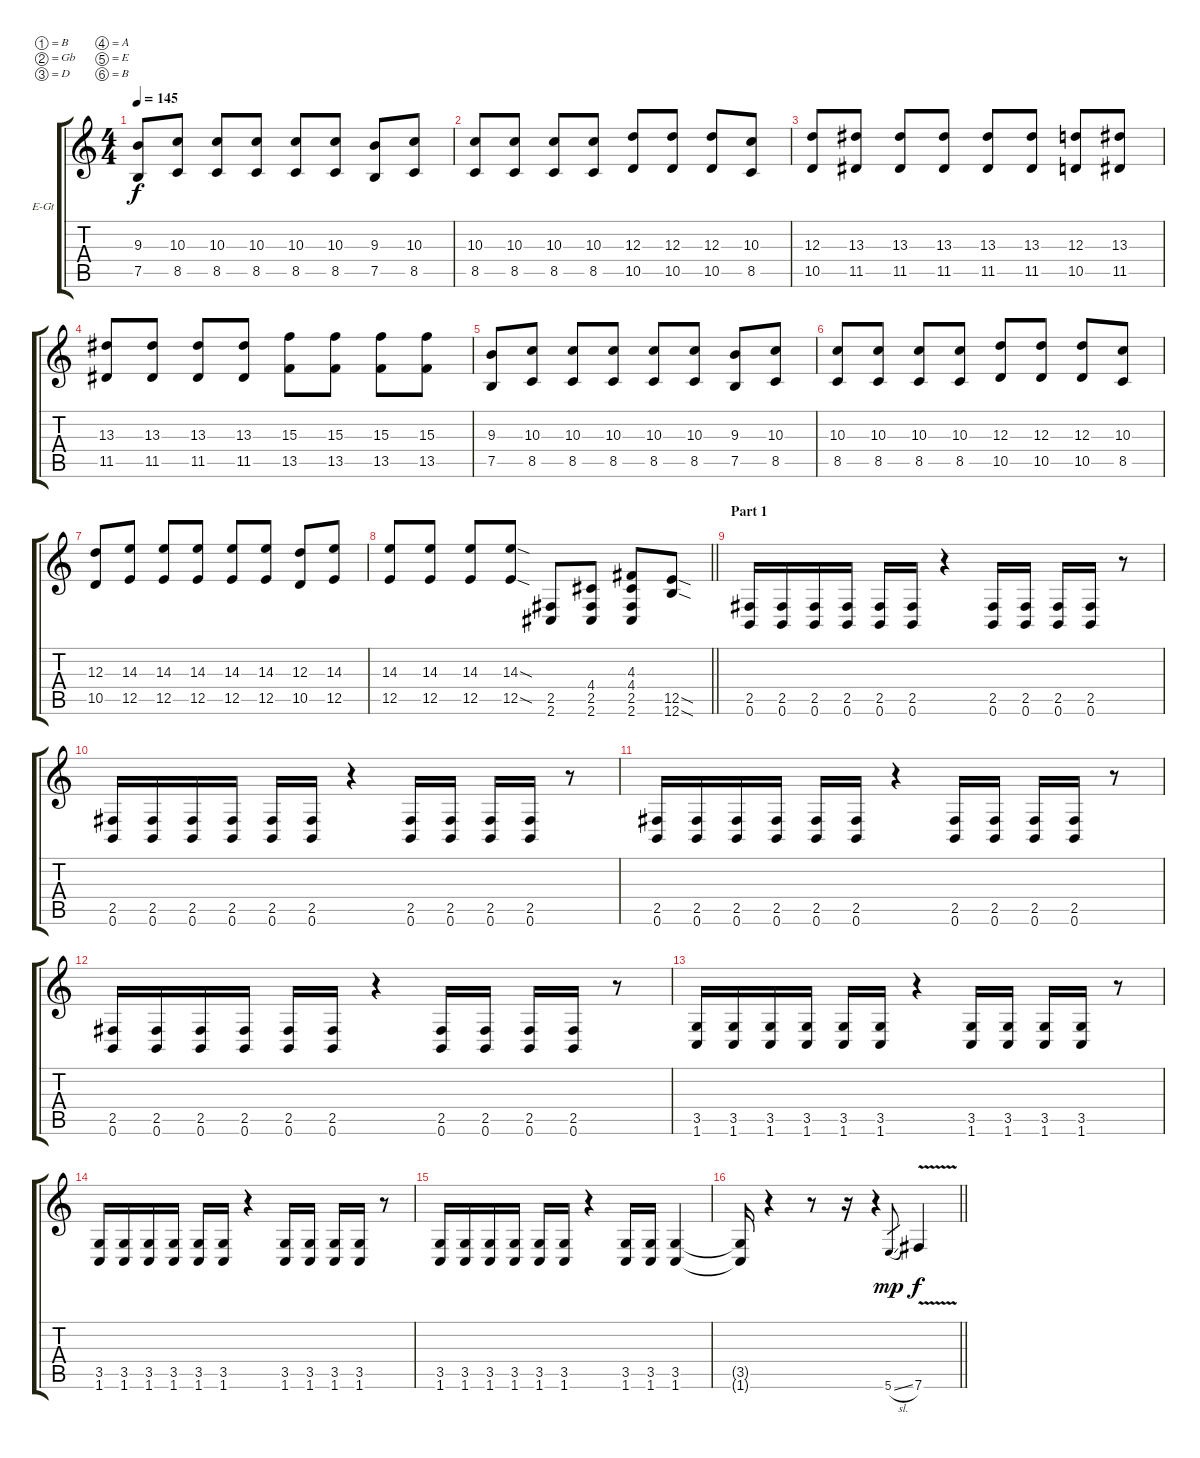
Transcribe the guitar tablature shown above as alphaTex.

\bracketExtendMode groupsimilarinstruments
\firstSystemTrackNameOrientation horizontal
\otherSystemsTrackNameOrientation horizontal
\track ("RG LEFT" "E-Gt") {instrument distortionguitar}
\staff {score tabs}
\tuning (B3 Gb3 D3 A2 E2 B1)
\ts (4 4)
\tempo 145
\clef g2
\ks c
(9.3 7.5).8{dy f} (10.3 8.5).8 (10.3 8.5).8 (10.3 8.5).8 (10.3 8.5).8 (10.3 8.5).8 (9.3 7.5).8 (10.3 8.5).8 |
(10.3 8.5).8 (10.3 8.5).8 (10.3 8.5).8 (10.3 8.5).8 (12.3 10.5).8 (12.3 10.5).8 (12.3 10.5).8 (10.3 8.5).8 |
(12.3 10.5).8 (13.3 11.5).8 (13.3 11.5).8 (13.3 11.5).8 (13.3 11.5).8 (13.3 11.5).8 (12.3 10.5).8 (13.3 11.5).8 |
(13.3 11.5).8 (13.3 11.5).8 (13.3 11.5).8 (13.3 11.5).8 (15.3 13.5).8 (15.3 13.5).8 (15.3 13.5).8 (15.3 13.5).8 |
(9.3 7.5).8 (10.3 8.5).8 (10.3 8.5).8 (10.3 8.5).8 (10.3 8.5).8 (10.3 8.5).8 (9.3 7.5).8 (10.3 8.5).8 |
(10.3 8.5).8 (10.3 8.5).8 (10.3 8.5).8 (10.3 8.5).8 (12.3 10.5).8 (12.3 10.5).8 (12.3 10.5).8 (10.3 8.5).8 |
(12.3 10.5).8 (14.3 12.5).8 (14.3 12.5).8 (14.3 12.5).8 (14.3 12.5).8 (14.3 12.5).8 (12.3 10.5).8 (14.3 12.5).8 |
\barLineRight lightlight
(14.3 12.5).8 (14.3 12.5).8 (14.3 12.5).8 (14.3{sod} 12.5{sod}).8 (2.5 2.6).8 (4.4 2.5 2.6).8 (4.3 4.4 2.5 2.6).8 (12.5{sod} 12.6{sod}).8 |
\section ("" "Part 1")
(2.5 0.6).16 (2.5 0.6).16 (2.5 0.6).16 (2.5 0.6).16 (2.5 0.6).16 (2.5 0.6).16 r.4 (2.5 0.6).16 (2.5 0.6).16 (2.5 0.6).16 (2.5 0.6).16 r.8 |
(2.5 0.6).16 (2.5 0.6).16 (2.5 0.6).16 (2.5 0.6).16 (2.5 0.6).16 (2.5 0.6).16 r.4 (2.5 0.6).16 (2.5 0.6).16 (2.5 0.6).16 (2.5 0.6).16 r.8 |
(2.5 0.6).16 (2.5 0.6).16 (2.5 0.6).16 (2.5 0.6).16 (2.5 0.6).16 (2.5 0.6).16 r.4 (2.5 0.6).16 (2.5 0.6).16 (2.5 0.6).16 (2.5 0.6).16 r.8 |
(2.5 0.6).16 (2.5 0.6).16 (2.5 0.6).16 (2.5 0.6).16 (2.5 0.6).16 (2.5 0.6).16 r.4 (2.5 0.6).16 (2.5 0.6).16 (2.5 0.6).16 (2.5 0.6).16 r.8 |
(3.5 1.6).16 (3.5 1.6).16 (3.5 1.6).16 (3.5 1.6).16 (3.5 1.6).16 (3.5 1.6).16 r.4 (3.5 1.6).16 (3.5 1.6).16 (3.5 1.6).16 (3.5 1.6).16 r.8 |
(3.5 1.6).16 (3.5 1.6).16 (3.5 1.6).16 (3.5 1.6).16 (3.5 1.6).16 (3.5 1.6).16 r.4 (3.5 1.6).16 (3.5 1.6).16 (3.5 1.6).16 (3.5 1.6).16 r.8 |
(3.5 1.6).16 (3.5 1.6).16 (3.5 1.6).16 (3.5 1.6).16 (3.5 1.6).16 (3.5 1.6).16 r.4 (3.5 1.6).16 (3.5 1.6).16 (3.5 1.6).4 |
\barLineRight lightlight
(3.5{t} 1.6{t}).16 r.4 r.8 r.16 r.4 5.6{sl}.8{gr dy mp} 7.6{v}.4{dy f}
